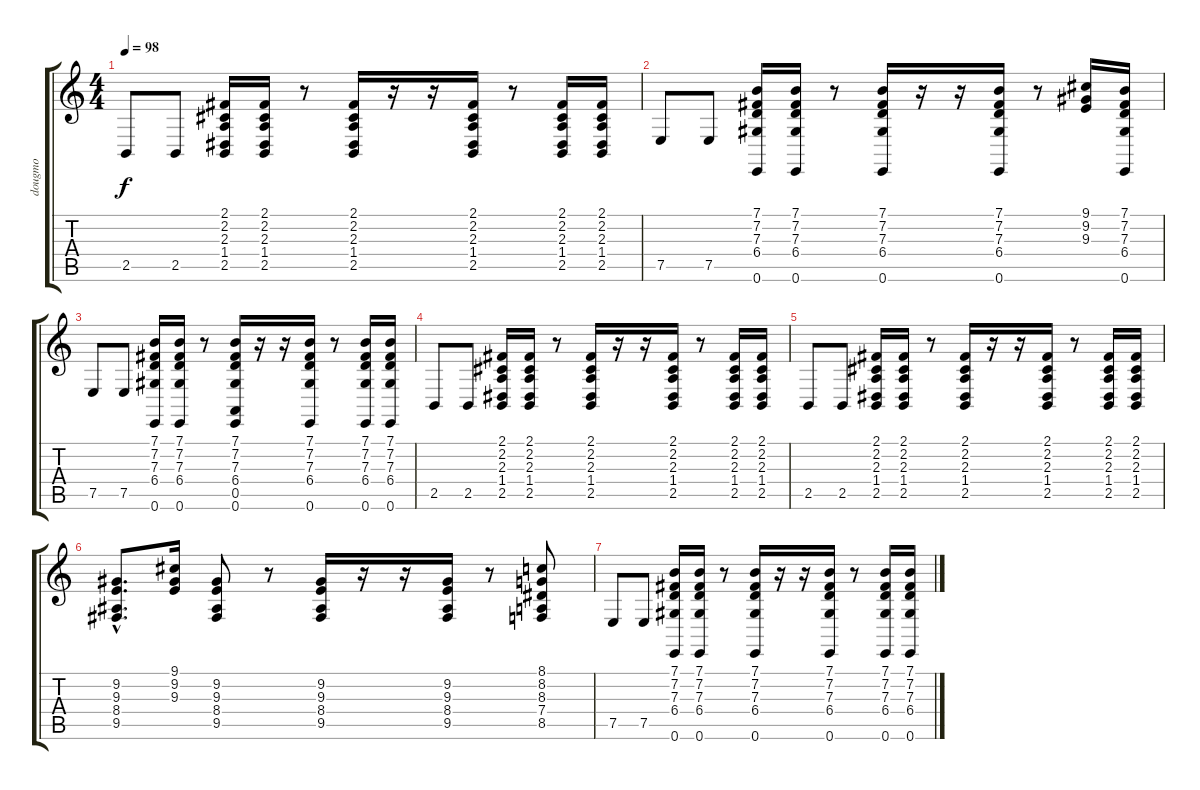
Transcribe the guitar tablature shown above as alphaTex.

\track ("dougmo" "dougmo") {instrument electricgrandpiano}
\staff {score tabs}
\tuning (E4 B3 G3 D3 A2 E2) {hide}
\ts (4 4)
\tempo 98
\clef g2
\ks c
2.5.8{dy f} 2.5.8 (2.1 2.2 2.3 1.4 2.5).16 (2.1 2.2 2.3 1.4 2.5).16 r.8 (2.1 2.2 2.3 1.4 2.5).16 r.16 r.16 (2.1 2.2 2.3 1.4 2.5).16 r.8 (2.1 2.2 2.3 1.4 2.5).16 (2.1 2.2 2.3 1.4 2.5).16 |
7.5.8 7.5.8 (7.1 7.2 7.3 6.4 0.6).16 (7.1 7.2 7.3 6.4 0.6).16 r.8 (7.1 7.2 7.3 6.4 0.6).16 r.16 r.16 (7.1 7.2 7.3 6.4 0.6).16 r.8 (9.1 9.2 9.3).16 (7.1 7.2 7.3 6.4 0.6).16 |
7.5.8 7.5.8 (7.1 7.2 7.3 6.4 0.6).16 (7.1 7.2 7.3 6.4 0.6).16 r.8 (7.1 7.2 7.3 6.4 0.5 0.6).16 r.16 r.16 (7.1 7.2 7.3 6.4 0.6).16 r.8 (7.1 7.2 7.3 6.4 0.6).16 (7.1 7.2 7.3 6.4 0.6).16 |
2.5.8 2.5.8 (2.1 2.2 2.3 1.4 2.5).16 (2.1 2.2 2.3 1.4 2.5).16 r.8 (2.1 2.2 2.3 1.4 2.5).16 r.16 r.16 (2.1 2.2 2.3 1.4 2.5).16 r.8 (2.1 2.2 2.3 1.4 2.5).16 (2.1 2.2 2.3 1.4 2.5).16 |
2.5.8 2.5.8 (2.1 2.2 2.3 1.4 2.5).16 (2.1 2.2 2.3 1.4 2.5).16 r.8 (2.1 2.2 2.3 1.4 2.5).16 r.16 r.16 (2.1 2.2 2.3 1.4 2.5).16 r.8 (2.1 2.2 2.3 1.4 2.5).16 (2.1 2.2 2.3 1.4 2.5).16 |
(9.2{hac} 9.3{hac} 8.4{hac} 9.5{hac}).8{d} (9.1 9.2 9.3).16 (9.2 9.3 8.4 9.5).8 r.8 (9.2 9.3 8.4 9.5).16 r.16 r.16 (9.2 9.3 8.4 9.5).16 r.8 (8.1 8.2 8.3 7.4 8.5).8 |
7.5.8 7.5.8 (7.1 7.2 7.3 6.4 0.6).16 (7.1 7.2 7.3 6.4 0.6).16 r.8 (7.1 7.2 7.3 6.4 0.6).16 r.16 r.16 (7.1 7.2 7.3 6.4 0.6).16 r.8 (7.1 7.2 7.3 6.4 0.6).16 (7.1 7.2 7.3 6.4 0.6).16
